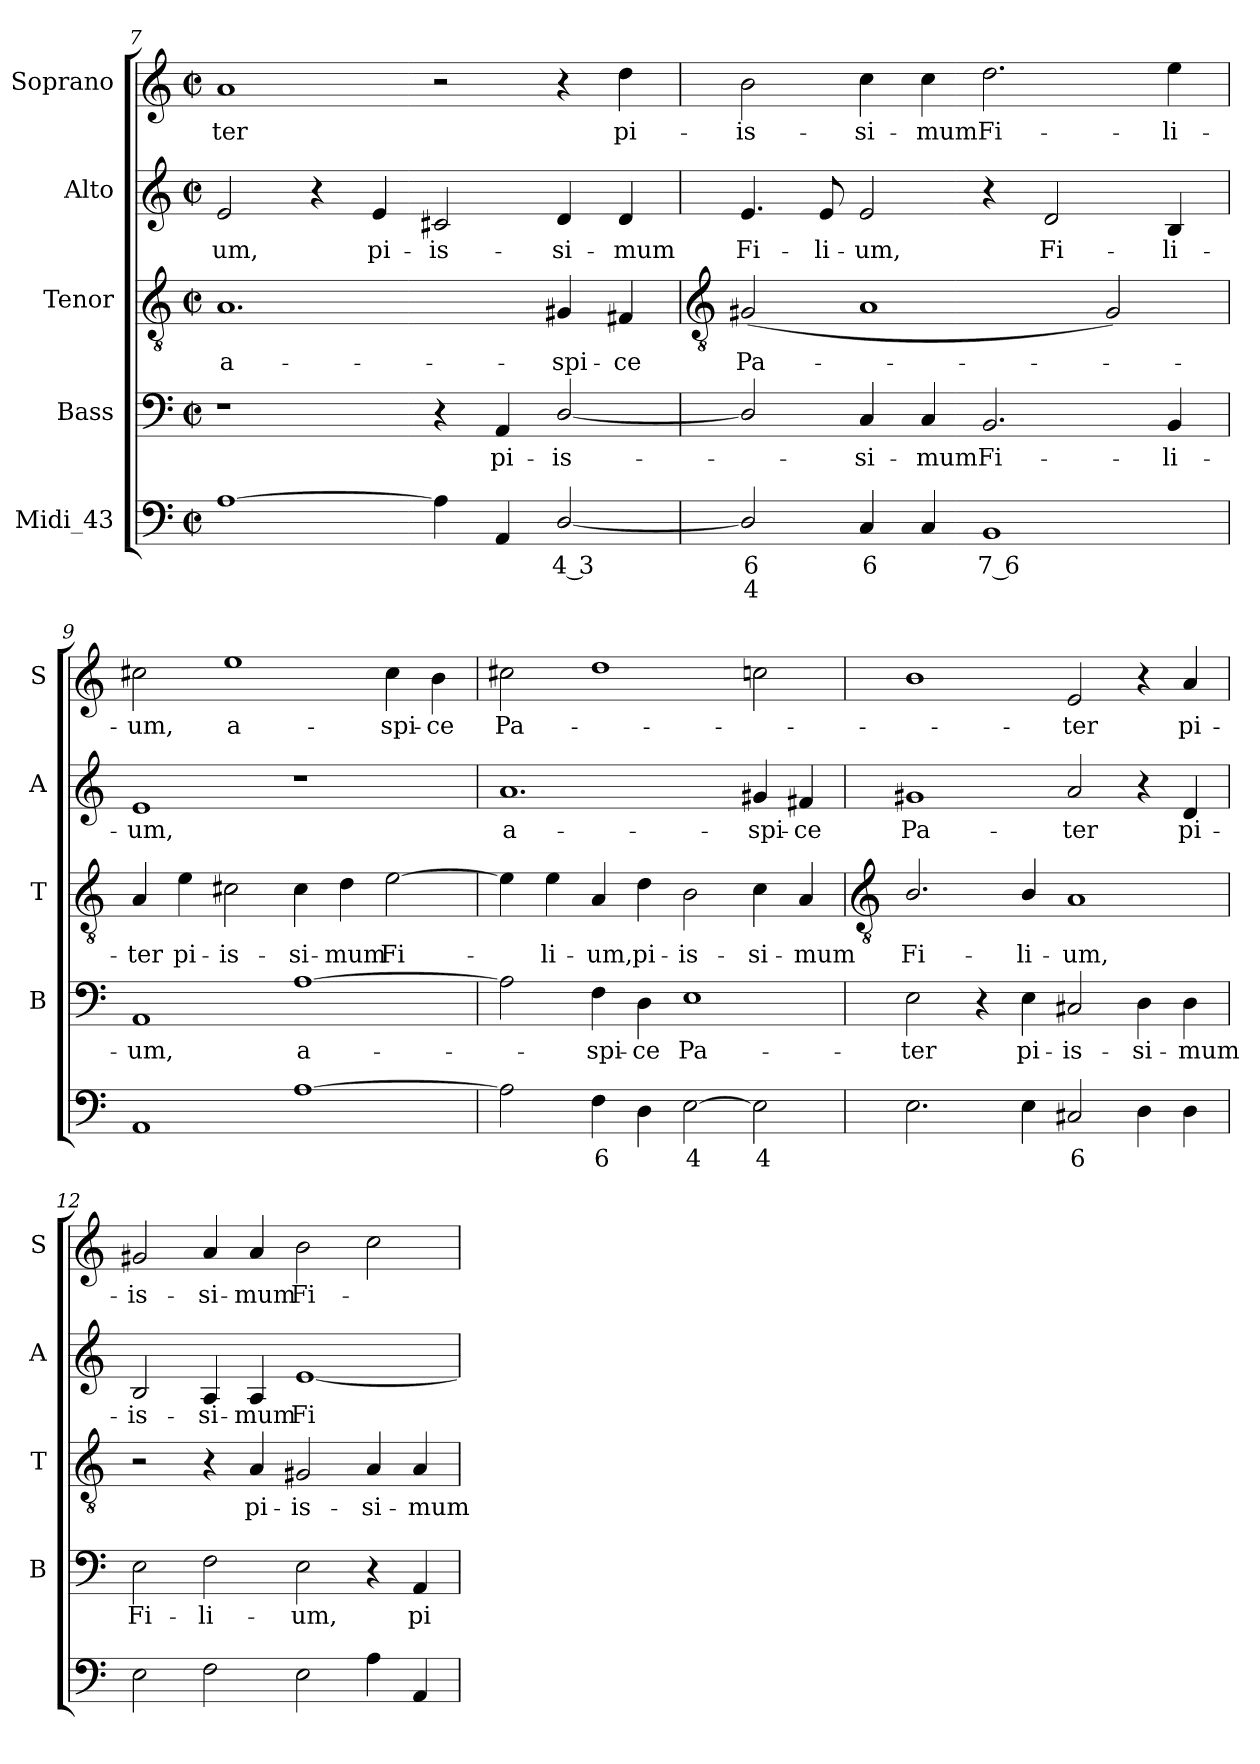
**kern	**text	**text	**kern	**text	**kern	**text	**kern	**text	**kern	**text
*part5	*part5	*part5	*part4	*part4	*part3	*part3	*part2	*part2	*part1	*part1
*staff5	*staff5	*staff5	*staff4	*staff4	*staff3	*staff3	*staff2	*staff2	*staff1	*staff1
*I"Midi_43	*	*	*I"Bass	*	*I"Tenor	*	*I"Alto	*	*I"Soprano	*
*	*	*	*I'B	*	*I'T	*	*I'A	*	*I'S	*
*clefF4	*	*	*clefF4	*	*clefGv2	*	*clefG2	*	*clefG2	*
*k[]	*	*	*k[]	*	*k[]	*	*k[]	*	*k[]	*
*C:	*	*	*C:	*	*C:	*	*C:	*	*C:	*
*M4/2	*	*	*M4/2	*	*M4/2	*	*M4/2	*	*M4/2	*
*met(c|)	*	*	*met(c|)	*	*met(c|)	*	*met(c|)	*	*met(c|)	*
=7	=7	=7	=7	=7	=7	=7	=7	=7	=7	=7
!	!	!	!	!	!	!LO:LY:b	!	!LO:LY:b	!	!LO:LY:b
[1A	.	.	1r	.	1.A	a-	2e	-um,	1a	ter
.	.	.	.	.	.	.	4r	.	.	.
!	!	!	!	!	!	!	!	!LO:LY:b	!	!
.	.	.	.	.	.	.	4e	pi-	.	.
!	!	!	!	!	!	!	!	!LO:LY:b	!	!
4A]	.	.	4r	.	.	.	2c#X	-is-	2r	.
!	!	!	!	!LO:LY:b	!	!	!	!	!	!
4AA	.	.	4AA	pi-	.	.	.	.	.	.
!	!LO:LY:b	!	!	!LO:LY:b	!	!LO:LY:b	!	!LO:LY:b	!	!
[2D/	4 3	.	[2D/	-is-	4G#X	-spi-	4d	-si-	4r	.
!	!	!	!	!	!	!LO:LY:b	!	!LO:LY:b	!	!LO:LY:b
.	.	.	.	.	4F#X	-ce	4d	-mum	4dd	pi-
!!LO:LB:g=z
=8	=8	=8	=8	=8	=8	=8	=8	=8	=8	=8
*	*	*	*	*	*clefGv2	*	*	*	*	*
!	!LO:LY:b	!LO:LY:b	!	!	!	!LO:LY:b	!	!LO:LY:b	!	!LO:LY:b
2D/]	6	4	2D/]	.	(<2G#X	Pa-	4.e	Fi-	2b	-is-
!	!	!	!	!	!	!	!	!LO:LY:b	!	!
.	.	.	.	.	.	.	8e	-li-	.	.
!	!LO:LY:b	!	!	!LO:LY:b	!	!	!	!LO:LY:b	!	!LO:LY:b
4C	6	.	4C	si-	1A	.	2e	-um,	4cc	-si-
!	!	!	!	!LO:LY:b	!	!	!	!	!	!LO:LY:b
4C	.	.	4C	-mum	.	.	.	.	4cc	-mum
!	!LO:LY:b	!	!	!LO:LY:b	!	!	!	!	!	!LO:LY:b
1BB	7 6	.	2.BB	Fi-	.	.	4r	.	2.dd	Fi-
!	!	!	!	!	!	!	!	!LO:LY:b	!	!
.	.	.	.	.	.	.	2d	Fi-	.	.
.	.	.	.	.	2G#)	.	.	.	.	.
!	!	!	!	!LO:LY:b	!	!	!	!LO:LY:b	!	!LO:LY:b
.	.	.	4BB	-li-	.	.	4B	-li-	4ee	-li-
=9	=9	=9	=9	=9	=9	=9	=9	=9	=9	=9
!	!	!	!	!LO:LY:b	!	!LO:LY:b	!	!LO:LY:b	!	!LO:LY:b
1AA	.	.	1AA	-um,	4A	ter	1e	-um,	2cc#X	-um,
!	!	!	!	!	!	!LO:LY:b	!	!	!	!
.	.	.	.	.	4e	pi-	.	.	.	.
!	!	!	!	!	!	!LO:LY:b	!	!	!	!LO:LY:b
.	.	.	.	.	2c#X	-is-	.	.	1ee	a-
!	!	!	!	!LO:LY:b	!	!LO:LY:b	!	!	!	!
[1A	.	.	[1A	a-	4c#	-si-	1r	.	.	.
!	!	!	!	!	!	!LO:LY:b	!	!	!	!
.	.	.	.	.	4d	-mum	.	.	.	.
!	!	!	!	!	!	!LO:LY:b	!	!	!	!LO:LY:b
.	.	.	.	.	[2e	Fi-	.	.	4cc#	-spi-
!	!	!	!	!	!	!	!	!	!	!LO:LY:b
.	.	.	.	.	.	.	.	.	4b	-ce
=10	=10	=10	=10	=10	=10	=10	=10	=10	=10	=10
!	!	!	!	!	!	!	!	!LO:LY:b	!	!LO:LY:b
2A]	.	.	2A]	.	4e]	.	1.a	a-	2cc#X	Pa-
!	!	!	!	!	!	!LO:LY:b	!	!	!	!
.	.	.	.	.	4e	li-	.	.	.	.
!	!LO:LY:b	!	!	!LO:LY:b	!	!LO:LY:b	!	!	!	!
4F	6	.	4F	spi-	4A	-um,	.	.	1dd	.
!	!	!	!	!LO:LY:b	!	!LO:LY:b	!	!	!	!
4D	.	.	4D	-ce	4d	pi-	.	.	.	.
!	!LO:LY:b	!	!	!LO:LY:b	!	!LO:LY:b	!	!	!	!
[2E	4	.	1E	Pa-	2B	-is-	.	.	.	.
!	!LO:LY:b	!	!	!	!	!LO:LY:b	!	!LO:LY:b	!	!
2E]	4	.	.	.	4c	-si-	4g#X	-spi-	2ccn	.
!	!	!	!	!	!	!LO:LY:b	!	!LO:LY:b	!	!
.	.	.	.	.	4A	-mum	4f#X	-ce	.	.
!!LO:LB:g=z
=11	=11	=11	=11	=11	=11	=11	=11	=11	=11	=11
*	*	*	*	*	*clefGv2	*	*	*	*	*
!	!	!	!	!LO:LY:b	!	!LO:LY:b	!	!LO:LY:b	!	!
2.E	.	.	2E	-ter	2.B/	Fi-	1g#X	Pa-	1b	.
.	.	.	4r	.	.	.	.	.	.	.
!	!	!	!	!LO:LY:b	!	!LO:LY:b	!	!	!	!
4E	.	.	4E	pi-	4B/	-li-	.	.	.	.
!	!LO:LY:b	!	!	!LO:LY:b	!	!LO:LY:b	!	!LO:LY:b	!	!LO:LY:b
2C#X	6	.	2C#X	-is-	1A	-um,	2a	-ter	2e	ter
!	!	!	!	!LO:LY:b	!	!	!	!	!	!
4D	.	.	4D	-si-	.	.	4r	.	4r	.
!	!	!	!	!LO:LY:b	!	!	!	!LO:LY:b	!	!LO:LY:b
4D	.	.	4D	-mum	.	.	4d	pi-	4a	pi-
=12	=12	=12	=12	=12	=12	=12	=12	=12	=12	=12
!	!	!	!	!LO:LY:b	!	!	!	!LO:LY:b	!	!LO:LY:b
2E	.	.	2E	Fi-	2r	.	2B	-is-	2g#X	-is-
!	!	!	!	!LO:LY:b	!	!	!	!LO:LY:b	!	!LO:LY:b
2F	.	.	2F	-li-	4r	.	4A	-si-	4a	-si-
!	!	!	!	!	!	!LO:LY:b	!	!LO:LY:b	!	!LO:LY:b
.	.	.	.	.	4A	pi-	4A	-mum	4a	-mum
!	!	!	!	!LO:LY:b	!	!LO:LY:b	!	!LO:LY:b	!	!LO:LY:b
2E	.	.	2E	-um,	2G#X	-is-	[1e	Fi-	2b	Fi-
!	!	!	!	!	!	!LO:LY:b	!	!	!	!
4A	.	.	4r	.	4A	-si-	.	.	2cc	.
!	!	!	!	!LO:LY:b	!	!LO:LY:b	!	!	!	!
4AA	.	.	4AA	pi-	4A	-mum	.	.	.	.
=	=	=	=	=	=	=	=	=	=	=
*-	*-	*-	*-	*-	*-	*-	*-	*-	*-	*-
